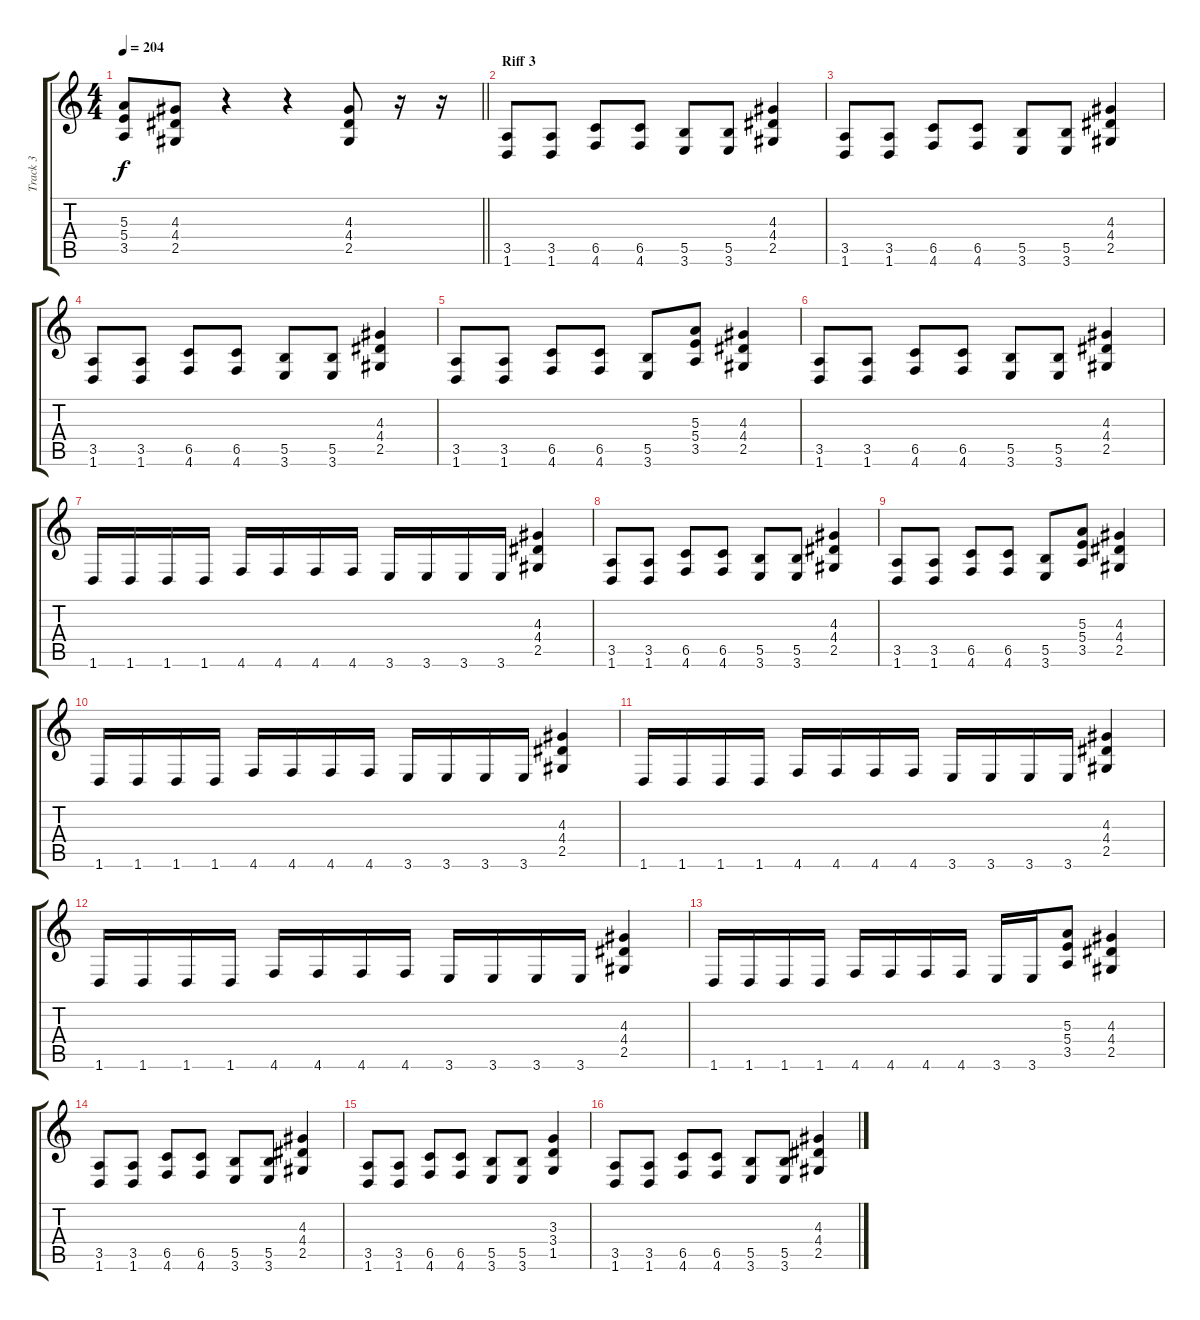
\track ("Track 3" "Track 3") {instrument overdrivenguitar}
\staff {score tabs}
\tuning (Db4 Ab3 E3 B2 Gb2 Db2) {hide}
\ts (4 4)
\tempo 204
\clef g2
\barLineRight lightlight
\ks c
(5.3 5.4 3.5).8{dy f} (4.3 4.4 2.5).8 r.4 r.4 (4.3 4.4 2.5).8 r.16 r.16 |
\section ("" "Riff 3")
(3.5 1.6).8 (3.5 1.6).8 (6.5 4.6).8 (6.5 4.6).8 (5.5 3.6).8 (5.5 3.6).8 (4.3 4.4 2.5).4 |
(3.5 1.6).8 (3.5 1.6).8 (6.5 4.6).8 (6.5 4.6).8 (5.5 3.6).8 (5.5 3.6).8 (4.3 4.4 2.5).4 |
(3.5 1.6).8 (3.5 1.6).8 (6.5 4.6).8 (6.5 4.6).8 (5.5 3.6).8 (5.5 3.6).8 (4.3 4.4 2.5).4 |
(3.5 1.6).8 (3.5 1.6).8 (6.5 4.6).8 (6.5 4.6).8 (5.5 3.6).8 (5.3 5.4 3.5).8 (4.3 4.4 2.5).4 |
(3.5 1.6).8 (3.5 1.6).8 (6.5 4.6).8 (6.5 4.6).8 (5.5 3.6).8 (5.5 3.6).8 (4.3 4.4 2.5).4 |
1.6.16 1.6.16 1.6.16 1.6.16 4.6.16 4.6.16 4.6.16 4.6.16 3.6.16 3.6.16 3.6.16 3.6.16 (4.3 4.4 2.5).4 |
(3.5 1.6).8 (3.5 1.6).8 (6.5 4.6).8 (6.5 4.6).8 (5.5 3.6).8 (5.5 3.6).8 (4.3 4.4 2.5).4 |
(3.5 1.6).8 (3.5 1.6).8 (6.5 4.6).8 (6.5 4.6).8 (5.5 3.6).8 (5.3 5.4 3.5).8 (4.3 4.4 2.5).4 |
1.6.16 1.6.16 1.6.16 1.6.16 4.6.16 4.6.16 4.6.16 4.6.16 3.6.16 3.6.16 3.6.16 3.6.16 (4.3 4.4 2.5).4 |
1.6.16 1.6.16 1.6.16 1.6.16 4.6.16 4.6.16 4.6.16 4.6.16 3.6.16 3.6.16 3.6.16 3.6.16 (4.3 4.4 2.5).4 |
1.6.16 1.6.16 1.6.16 1.6.16 4.6.16 4.6.16 4.6.16 4.6.16 3.6.16 3.6.16 3.6.16 3.6.16 (4.3 4.4 2.5).4 |
1.6.16 1.6.16 1.6.16 1.6.16 4.6.16 4.6.16 4.6.16 4.6.16 3.6.16 3.6.16 (5.3 5.4 3.5).8 (4.3 4.4 2.5).4 |
(3.5 1.6).8 (3.5 1.6).8 (6.5 4.6).8 (6.5 4.6).8 (5.5 3.6).8 (5.5 3.6).8 (4.3 4.4 2.5).4 |
(3.5 1.6).8 (3.5 1.6).8 (6.5 4.6).8 (6.5 4.6).8 (5.5 3.6).8 (5.5 3.6).8 (3.3 3.4 1.5).4 |
(3.5 1.6).8 (3.5 1.6).8 (6.5 4.6).8 (6.5 4.6).8 (5.5 3.6).8 (5.5 3.6).8 (4.3 4.4 2.5).4
